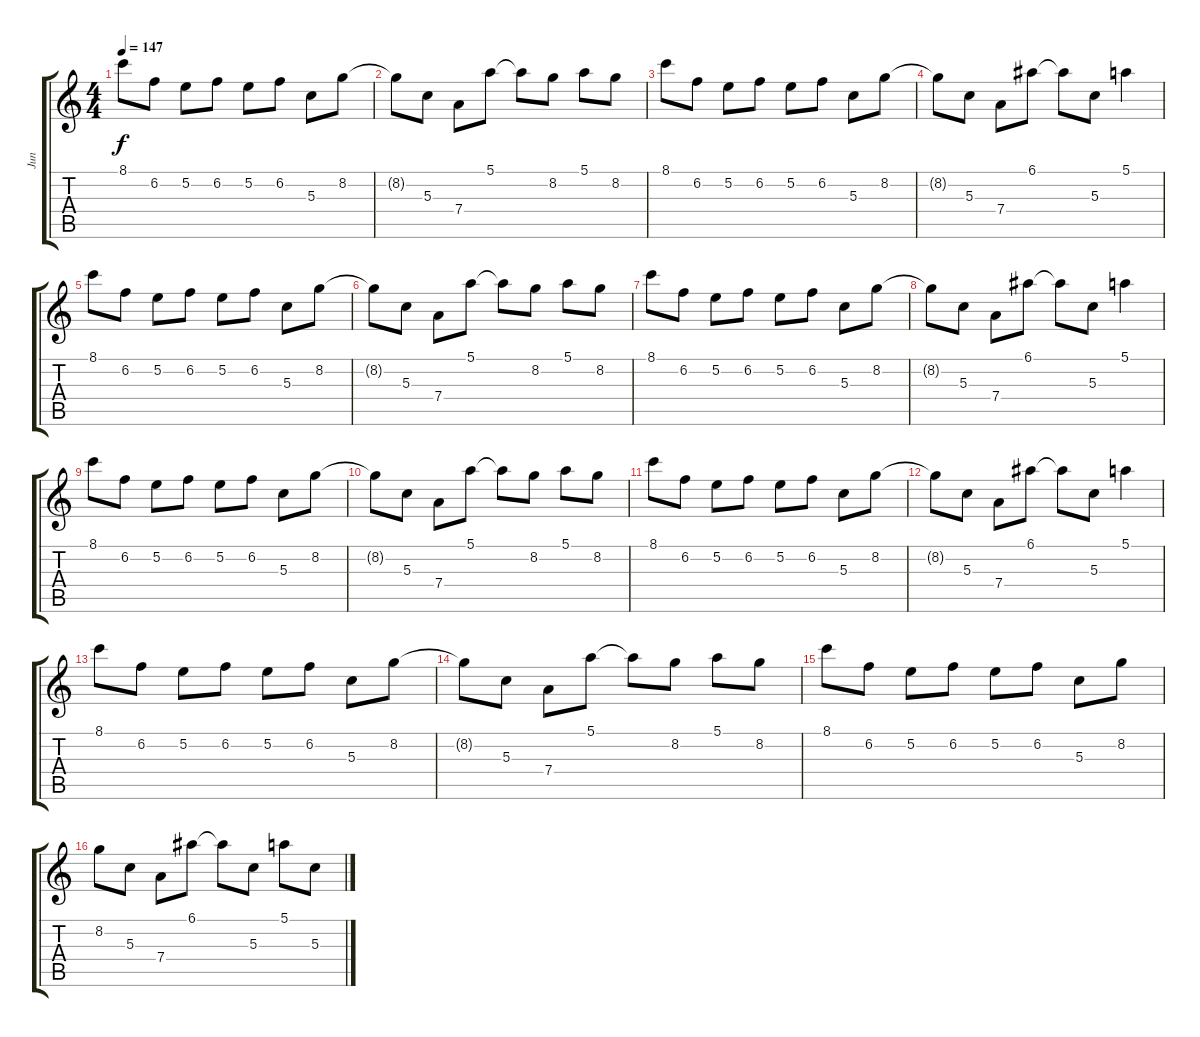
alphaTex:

\track ("Jun" "Jun") {instrument distortionguitar}
\staff {score tabs}
\tuning (E4 B3 G3 D3 A2 E2) {hide}
\ts (4 4)
\tempo 147
\clef g2
\ks c
8.1.8{dy f} 6.2.8 5.2.8 6.2.8 5.2.8 6.2.8 5.3.8 8.2.8 |
8.2{t}.8 5.3.8 7.4.8 5.1.8 5.1{t}.8 8.2.8 5.1.8 8.2.8 |
8.1.8 6.2.8 5.2.8 6.2.8 5.2.8 6.2.8 5.3.8 8.2.8 |
8.2{t}.8 5.3.8 7.4.8 6.1.8 6.1{t}.8 5.3.8 5.1.4 |
8.1.8 6.2.8 5.2.8 6.2.8 5.2.8 6.2.8 5.3.8 8.2.8 |
8.2{t}.8 5.3.8 7.4.8 5.1.8 5.1{t}.8 8.2.8 5.1.8 8.2.8 |
8.1.8 6.2.8 5.2.8 6.2.8 5.2.8 6.2.8 5.3.8 8.2.8 |
8.2{t}.8 5.3.8 7.4.8 6.1.8 6.1{t}.8 5.3.8 5.1.4 |
8.1.8 6.2.8 5.2.8 6.2.8 5.2.8 6.2.8 5.3.8 8.2.8 |
8.2{t}.8 5.3.8 7.4.8 5.1.8 5.1{t}.8 8.2.8 5.1.8 8.2.8 |
8.1.8 6.2.8 5.2.8 6.2.8 5.2.8 6.2.8 5.3.8 8.2.8 |
8.2{t}.8 5.3.8 7.4.8 6.1.8 6.1{t}.8 5.3.8 5.1.4 |
8.1.8 6.2.8 5.2.8 6.2.8 5.2.8 6.2.8 5.3.8 8.2.8 |
8.2{t}.8 5.3.8 7.4.8 5.1.8 5.1{t}.8 8.2.8 5.1.8 8.2.8 |
8.1.8 6.2.8 5.2.8 6.2.8 5.2.8 6.2.8 5.3.8 8.2.8 |
8.2.8 5.3.8 7.4.8 6.1.8 6.1{t}.8 5.3.8 5.1.8 5.3.8
